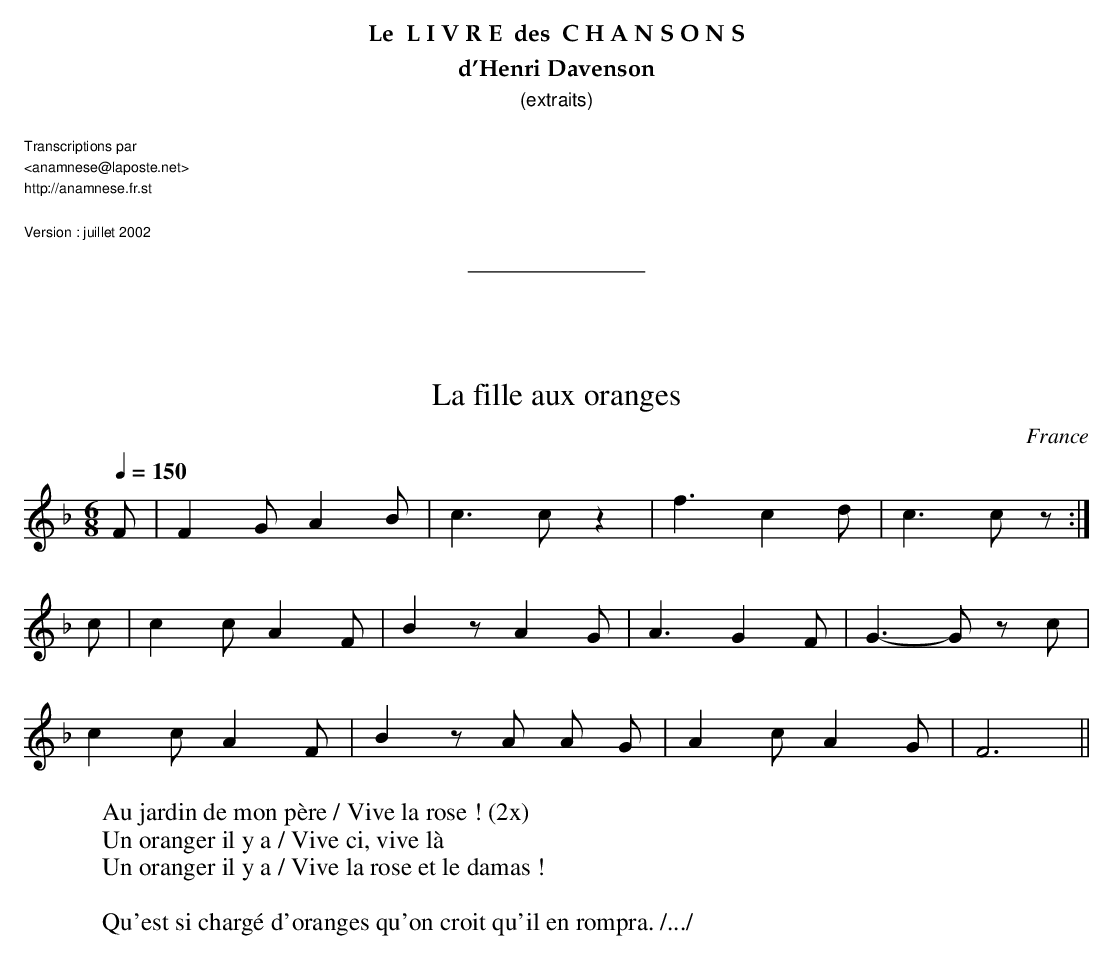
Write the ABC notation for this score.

X:1
T:La fille aux oranges
O:France
M:6/8
L:1/8
Q:1/4=150
K:F
F | F2 G A2 B | c3 c z2 | f3 c2 d | c3 c z :|!
c | c2 c A2 F | B2 z A2 G | A3 G2 F | G3-G z c |!
c2 c A2 F | B2 z A A G | A2 c A2 G | F6 ||
W:Au jardin de mon père / Vive la rose ! (2x)
W:   Un oranger il y a / Vive ci, vive là
W:   Un oranger il y a / Vive la rose et le damas !
W:
W:Qu'est si chargé d'oranges qu'on croit qu'il en rompra. /.../
